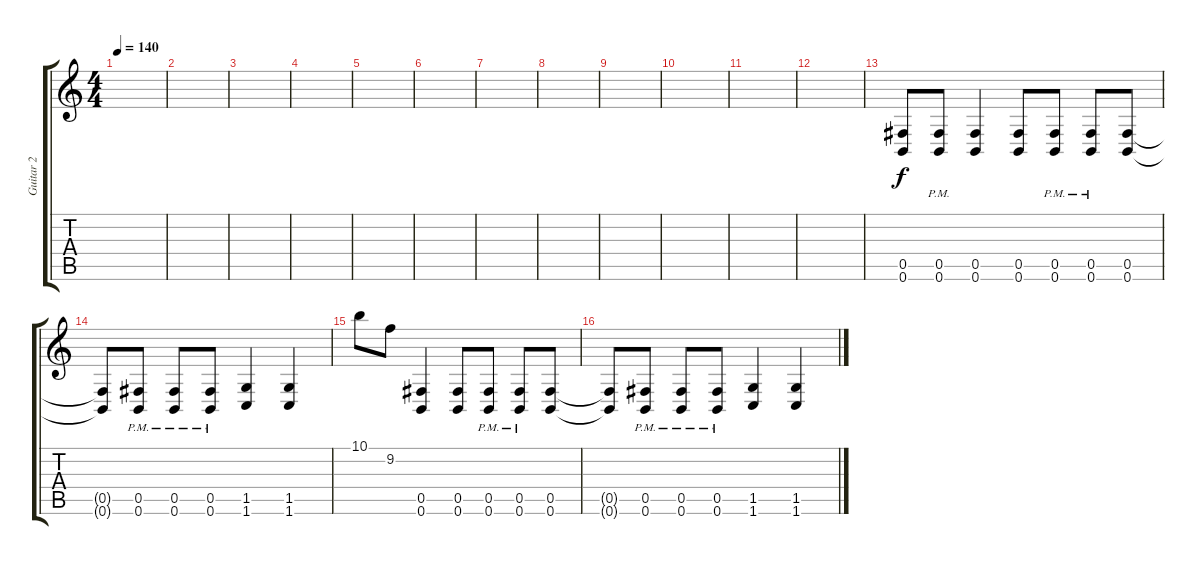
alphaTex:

\track ("Guitar 2" "Guitar 2") {instrument distortionguitar}
\staff {score tabs}
\tuning (Db4 Ab3 E3 B2 Gb2 B1) {hide}
\ts (4 4)
\tempo 140
\clef g2
\ks c
|
|
|
|
|
|
|
|
|
|
|
|
(0.5 0.6).8 (0.5{pm} 0.6{pm}).8 (0.5 0.6).4 (0.5 0.6).8 (0.5{pm} 0.6{pm}).8 (0.5{pm} 0.6{pm}).8 (0.5 0.6).8 |
(0.5{t} 0.6{t}).8 (0.5{pm} 0.6{pm}).8 (0.5{pm} 0.6{pm}).8 (0.5{pm} 0.6{pm}).8 (1.5 1.6).4 (1.5 1.6).4 |
10.1.8 9.2.8 (0.5 0.6).4 (0.5 0.6).8 (0.5{pm} 0.6{pm}).8 (0.5{pm} 0.6{pm}).8 (0.5 0.6).8 |
(0.5{t} 0.6{t}).8 (0.5{pm} 0.6{pm}).8 (0.5{pm} 0.6{pm}).8 (0.5{pm} 0.6{pm}).8 (1.5 1.6).4 (1.5 1.6).4
